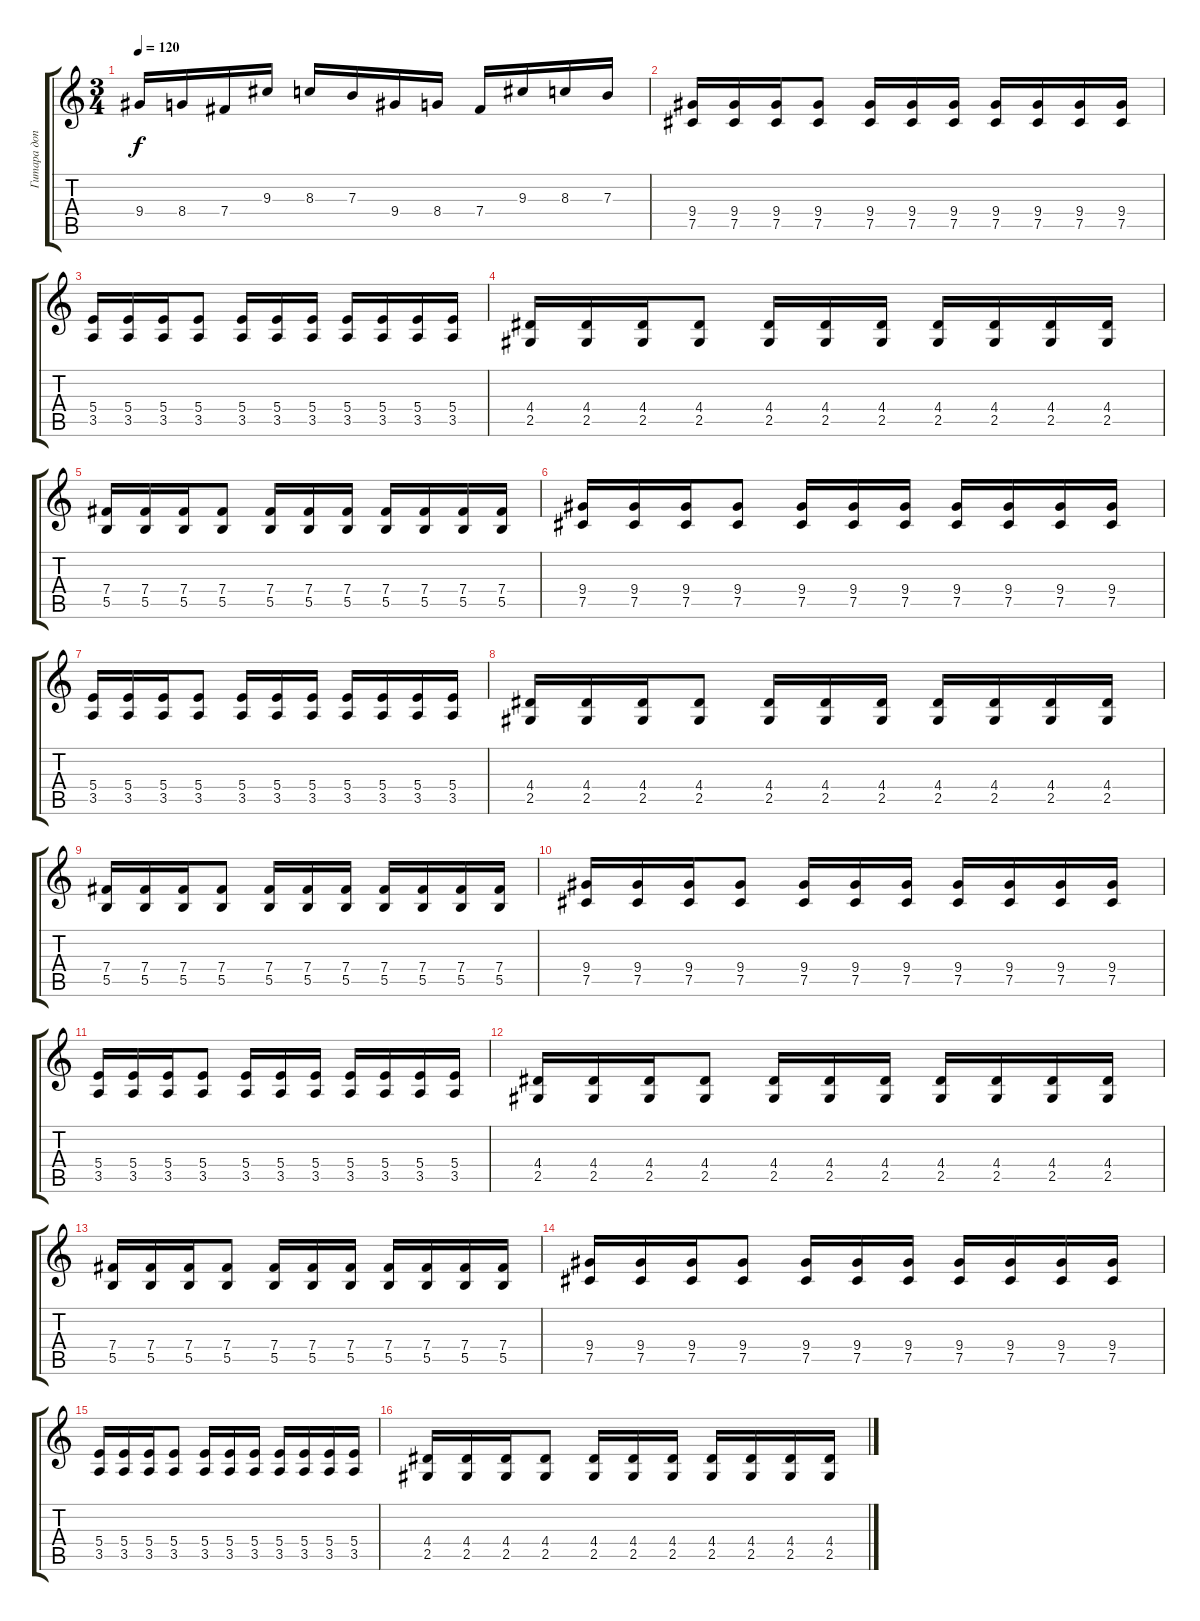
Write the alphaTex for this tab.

\track ("Гитара доп" "Гитара доп") {instrument overdrivenguitar}
\staff {score tabs}
\tuning (Db4 Ab3 E3 B2 Gb2 Db2) {hide}
\ts (3 4)
\tempo 120
\clef g2
\ks c
9.4.16{dy f} 8.4.16 7.4.16 9.3.16 8.3.16 7.3.16 9.4.16 8.4.16 7.4.16 9.3.16 8.3.16 7.3.16 |
(9.4 7.5).16 (9.4 7.5).16 (9.4 7.5).16 (9.4 7.5).8 (9.4 7.5).16 (9.4 7.5).16 (9.4 7.5).16 (9.4 7.5).16 (9.4 7.5).16 (9.4 7.5).16 (9.4 7.5).16 |
(5.4 3.5).16 (5.4 3.5).16 (5.4 3.5).16 (5.4 3.5).8 (5.4 3.5).16 (5.4 3.5).16 (5.4 3.5).16 (5.4 3.5).16 (5.4 3.5).16 (5.4 3.5).16 (5.4 3.5).16 |
(4.4 2.5).16 (4.4 2.5).16 (4.4 2.5).16 (4.4 2.5).8 (4.4 2.5).16 (4.4 2.5).16 (4.4 2.5).16 (4.4 2.5).16 (4.4 2.5).16 (4.4 2.5).16 (4.4 2.5).16 |
(7.4 5.5).16 (7.4 5.5).16 (7.4 5.5).16 (7.4 5.5).8 (7.4 5.5).16 (7.4 5.5).16 (7.4 5.5).16 (7.4 5.5).16 (7.4 5.5).16 (7.4 5.5).16 (7.4 5.5).16 |
(9.4 7.5).16 (9.4 7.5).16 (9.4 7.5).16 (9.4 7.5).8 (9.4 7.5).16 (9.4 7.5).16 (9.4 7.5).16 (9.4 7.5).16 (9.4 7.5).16 (9.4 7.5).16 (9.4 7.5).16 |
(5.4 3.5).16 (5.4 3.5).16 (5.4 3.5).16 (5.4 3.5).8 (5.4 3.5).16 (5.4 3.5).16 (5.4 3.5).16 (5.4 3.5).16 (5.4 3.5).16 (5.4 3.5).16 (5.4 3.5).16 |
(4.4 2.5).16 (4.4 2.5).16 (4.4 2.5).16 (4.4 2.5).8 (4.4 2.5).16 (4.4 2.5).16 (4.4 2.5).16 (4.4 2.5).16 (4.4 2.5).16 (4.4 2.5).16 (4.4 2.5).16 |
(7.4 5.5).16 (7.4 5.5).16 (7.4 5.5).16 (7.4 5.5).8 (7.4 5.5).16 (7.4 5.5).16 (7.4 5.5).16 (7.4 5.5).16 (7.4 5.5).16 (7.4 5.5).16 (7.4 5.5).16 |
(9.4 7.5).16 (9.4 7.5).16 (9.4 7.5).16 (9.4 7.5).8 (9.4 7.5).16 (9.4 7.5).16 (9.4 7.5).16 (9.4 7.5).16 (9.4 7.5).16 (9.4 7.5).16 (9.4 7.5).16 |
(5.4 3.5).16 (5.4 3.5).16 (5.4 3.5).16 (5.4 3.5).8 (5.4 3.5).16 (5.4 3.5).16 (5.4 3.5).16 (5.4 3.5).16 (5.4 3.5).16 (5.4 3.5).16 (5.4 3.5).16 |
(4.4 2.5).16 (4.4 2.5).16 (4.4 2.5).16 (4.4 2.5).8 (4.4 2.5).16 (4.4 2.5).16 (4.4 2.5).16 (4.4 2.5).16 (4.4 2.5).16 (4.4 2.5).16 (4.4 2.5).16 |
(7.4 5.5).16 (7.4 5.5).16 (7.4 5.5).16 (7.4 5.5).8 (7.4 5.5).16 (7.4 5.5).16 (7.4 5.5).16 (7.4 5.5).16 (7.4 5.5).16 (7.4 5.5).16 (7.4 5.5).16 |
(9.4 7.5).16 (9.4 7.5).16 (9.4 7.5).16 (9.4 7.5).8 (9.4 7.5).16 (9.4 7.5).16 (9.4 7.5).16 (9.4 7.5).16 (9.4 7.5).16 (9.4 7.5).16 (9.4 7.5).16 |
(5.4 3.5).16 (5.4 3.5).16 (5.4 3.5).16 (5.4 3.5).8 (5.4 3.5).16 (5.4 3.5).16 (5.4 3.5).16 (5.4 3.5).16 (5.4 3.5).16 (5.4 3.5).16 (5.4 3.5).16 |
(4.4 2.5).16 (4.4 2.5).16 (4.4 2.5).16 (4.4 2.5).8 (4.4 2.5).16 (4.4 2.5).16 (4.4 2.5).16 (4.4 2.5).16 (4.4 2.5).16 (4.4 2.5).16 (4.4 2.5).16
